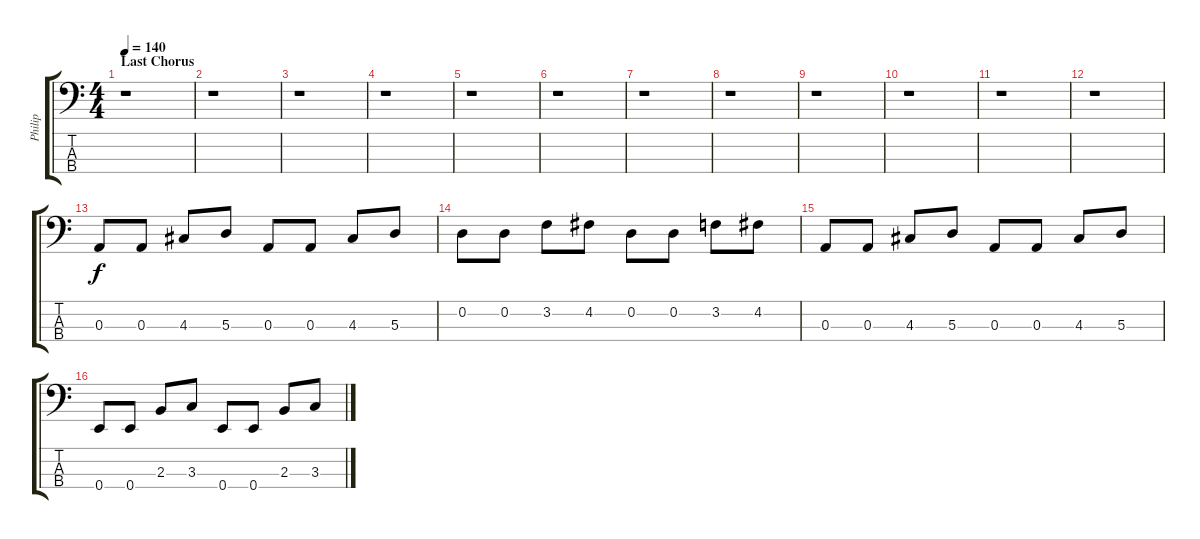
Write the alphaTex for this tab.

\track ("Philip" "Philip") {instrument electricbasspick}
\staff {score tabs}
\tuning (G2 D2 A1 E1) {hide}
\ts (4 4)
\section ("" "Last Chorus")
\tempo 140
\clef f4
\ks c
r.1{dy f} |
r.1 |
r.1 |
r.1 |
r.1 |
r.1 |
r.1 |
r.1 |
r.1 |
r.1 |
r.1 |
r.1 |
0.3.8 0.3.8 4.3.8 5.3.8 0.3.8 0.3.8 4.3.8 5.3.8 |
0.2.8 0.2.8 3.2.8 4.2.8 0.2.8 0.2.8 3.2.8 4.2.8 |
0.3.8 0.3.8 4.3.8 5.3.8 0.3.8 0.3.8 4.3.8 5.3.8 |
0.4.8 0.4.8 2.3.8 3.3.8 0.4.8 0.4.8 2.3.8 3.3.8
